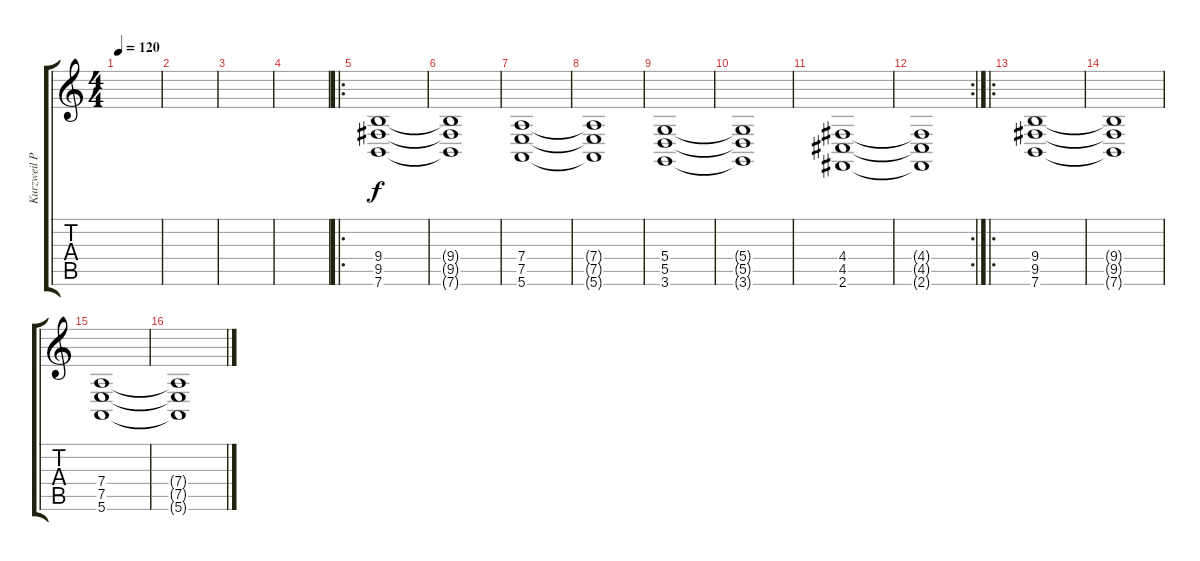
\track ("Kurzweil PC-2X/O 88" "Kurzweil P") {instrument choiraahs}
\staff {score tabs}
\tuning (E4 B3 G3 D3 A2 E2) {hide}
\ts (4 4)
\tempo 120
\clef g2
\ks c
|
|
|
|
\ro
(9.4 9.5 7.6).1 |
(9.4{t} 9.5{t} 7.6{t}).1 |
(7.4 7.5 5.6).1 |
(7.4{t} 7.5{t} 5.6{t}).1 |
(5.4 5.5 3.6).1 |
(5.4{t} 5.5{t} 3.6{t}).1 |
(4.4 4.5 2.6).1 |
\rc 2
(4.4{t} 4.5{t} 2.6{t}).1 |
\ro
(9.4 9.5 7.6).1 |
(9.4{t} 9.5{t} 7.6{t}).1 |
(7.4 7.5 5.6).1 |
(7.4{t} 7.5{t} 5.6{t}).1
